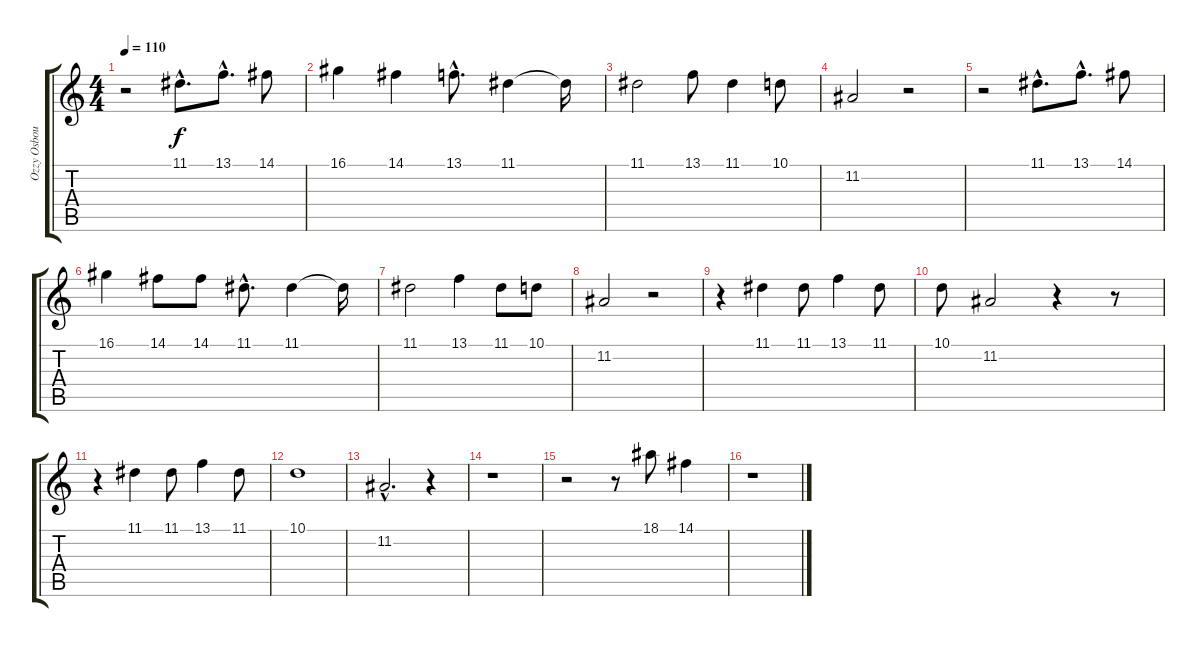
\track ("Ozzy Osbourne (Voice)" "Ozzy Osbou") {instrument lead6voice}
\staff {score tabs}
\tuning (E4 B3 G3 D3 A2 E2) {hide}
\ts (4 4)
\tempo 110
\clef g2
\ks c
r.2{dy f} 11.1{hac}.8{d} 13.1{hac}.8{d} 14.1.8 |
16.1.4 14.1.4 13.1{hac}.8{d} 11.1.4 11.1{t}.16 |
11.1.2 13.1.8 11.1.4 10.1.8 |
11.2.2 r.2 |
r.2 11.1{hac}.8{d} 13.1{hac}.8{d} 14.1.8 |
16.1.4 14.1.8 14.1.8 11.1{hac}.8{d} 11.1.4 11.1{t}.16 |
11.1.2 13.1.4 11.1.8 10.1.8 |
11.2.2 r.2 |
r.4 11.1.4 11.1.8 13.1.4 11.1.8 |
10.1.8 11.2.2 r.4 r.8 |
r.4 11.1.4 11.1.8 13.1.4 11.1.8 |
10.1.1 |
11.2{hac}.2{d} r.4 |
r.1 |
r.2 r.8 18.1.8 14.1.4 |
r.1
